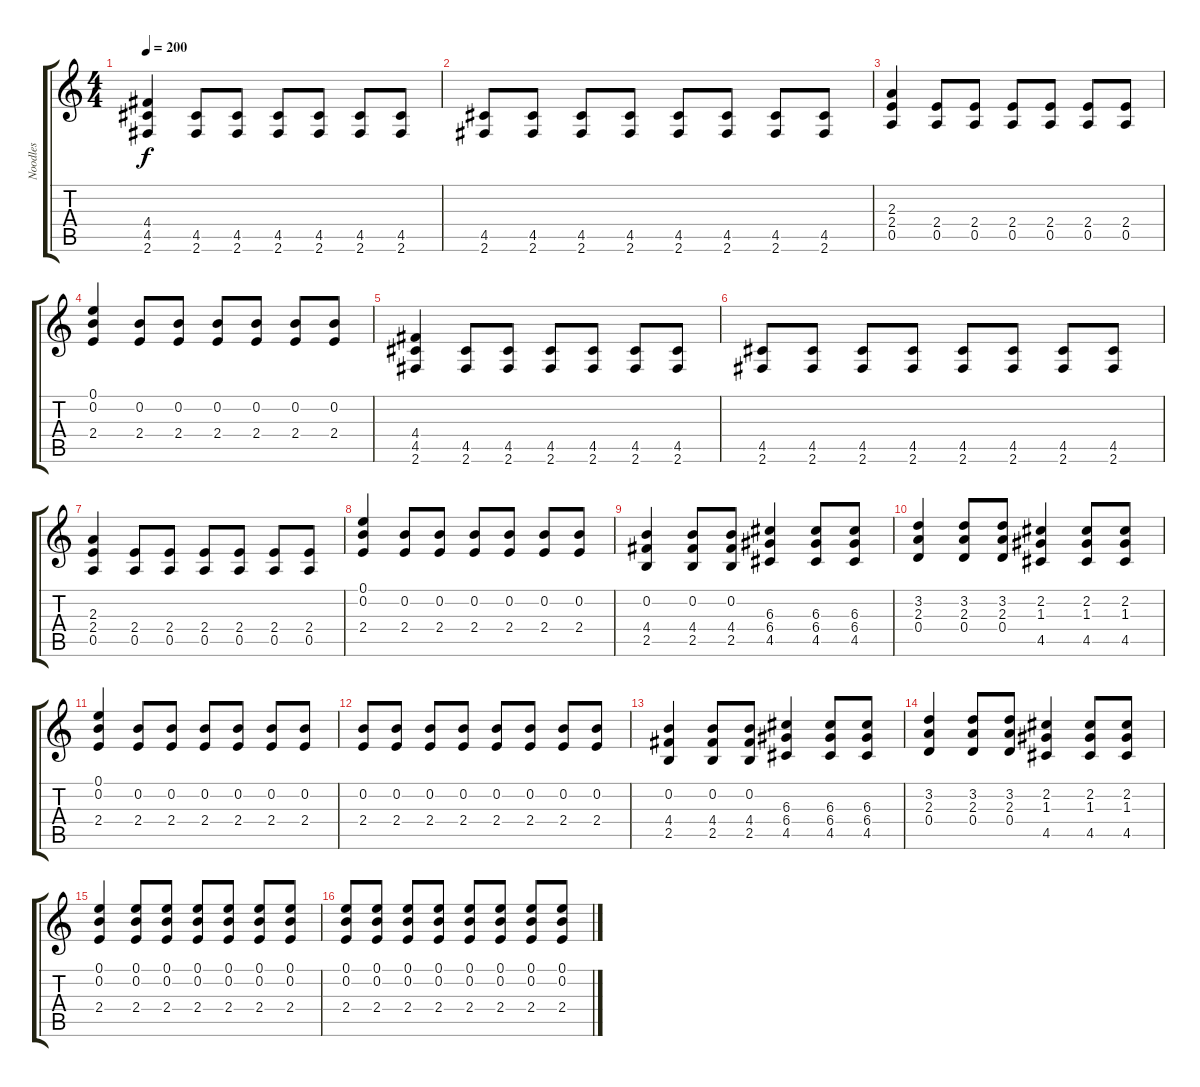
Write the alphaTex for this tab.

\track ("Noodles" "Noodles") {instrument distortionguitar}
\staff {score tabs}
\tuning (E4 B3 G3 D3 A2 E2) {hide}
\ts (4 4)
\tempo 200
\clef g2
\ks c
(4.4 4.5 2.6).4{dy f} (4.5 2.6).8 (4.5 2.6).8 (4.5 2.6).8 (4.5 2.6).8 (4.5 2.6).8 (4.5 2.6).8 |
(4.5 2.6).8 (4.5 2.6).8 (4.5 2.6).8 (4.5 2.6).8 (4.5 2.6).8 (4.5 2.6).8 (4.5 2.6).8 (4.5 2.6).8 |
(2.3 2.4 0.5).4 (2.4 0.5).8 (2.4 0.5).8 (2.4 0.5).8 (2.4 0.5).8 (2.4 0.5).8 (2.4 0.5).8 |
(0.1 0.2 2.4).4 (0.2 2.4).8 (0.2 2.4).8 (0.2 2.4).8 (0.2 2.4).8 (0.2 2.4).8 (0.2 2.4).8 |
(4.4 4.5 2.6).4 (4.5 2.6).8 (4.5 2.6).8 (4.5 2.6).8 (4.5 2.6).8 (4.5 2.6).8 (4.5 2.6).8 |
(4.5 2.6).8 (4.5 2.6).8 (4.5 2.6).8 (4.5 2.6).8 (4.5 2.6).8 (4.5 2.6).8 (4.5 2.6).8 (4.5 2.6).8 |
(2.3 2.4 0.5).4 (2.4 0.5).8 (2.4 0.5).8 (2.4 0.5).8 (2.4 0.5).8 (2.4 0.5).8 (2.4 0.5).8 |
(0.1 0.2 2.4).4 (0.2 2.4).8 (0.2 2.4).8 (0.2 2.4).8 (0.2 2.4).8 (0.2 2.4).8 (0.2 2.4).8 |
(0.2 4.4 2.5).4 (0.2 4.4 2.5).8 (0.2 4.4 2.5).8 (6.3 6.4 4.5).4 (6.3 6.4 4.5).8 (6.3 6.4 4.5).8 |
(3.2 2.3 0.4).4 (3.2 2.3 0.4).8 (3.2 2.3 0.4).8 (2.2 1.3 4.5).4 (2.2 1.3 4.5).8 (2.2 1.3 4.5).8 |
(0.1 0.2 2.4).4 (0.2 2.4).8 (0.2 2.4).8 (0.2 2.4).8 (0.2 2.4).8 (0.2 2.4).8 (0.2 2.4).8 |
(0.2 2.4).8 (0.2 2.4).8 (0.2 2.4).8 (0.2 2.4).8 (0.2 2.4).8 (0.2 2.4).8 (0.2 2.4).8 (0.2 2.4).8 |
(0.2 4.4 2.5).4 (0.2 4.4 2.5).8 (0.2 4.4 2.5).8 (6.3 6.4 4.5).4 (6.3 6.4 4.5).8 (6.3 6.4 4.5).8 |
(3.2 2.3 0.4).4 (3.2 2.3 0.4).8 (3.2 2.3 0.4).8 (2.2 1.3 4.5).4 (2.2 1.3 4.5).8 (2.2 1.3 4.5).8 |
(0.1 0.2 2.4).4 (0.1 0.2 2.4).8 (0.1 0.2 2.4).8 (0.1 0.2 2.4).8 (0.1 0.2 2.4).8 (0.1 0.2 2.4).8 (0.1 0.2 2.4).8 |
(0.1 0.2 2.4).8 (0.1 0.2 2.4).8 (0.1 0.2 2.4).8 (0.1 0.2 2.4).8 (0.1 0.2 2.4).8 (0.1 0.2 2.4).8 (0.1 0.2 2.4).8 (0.1 0.2 2.4).8
